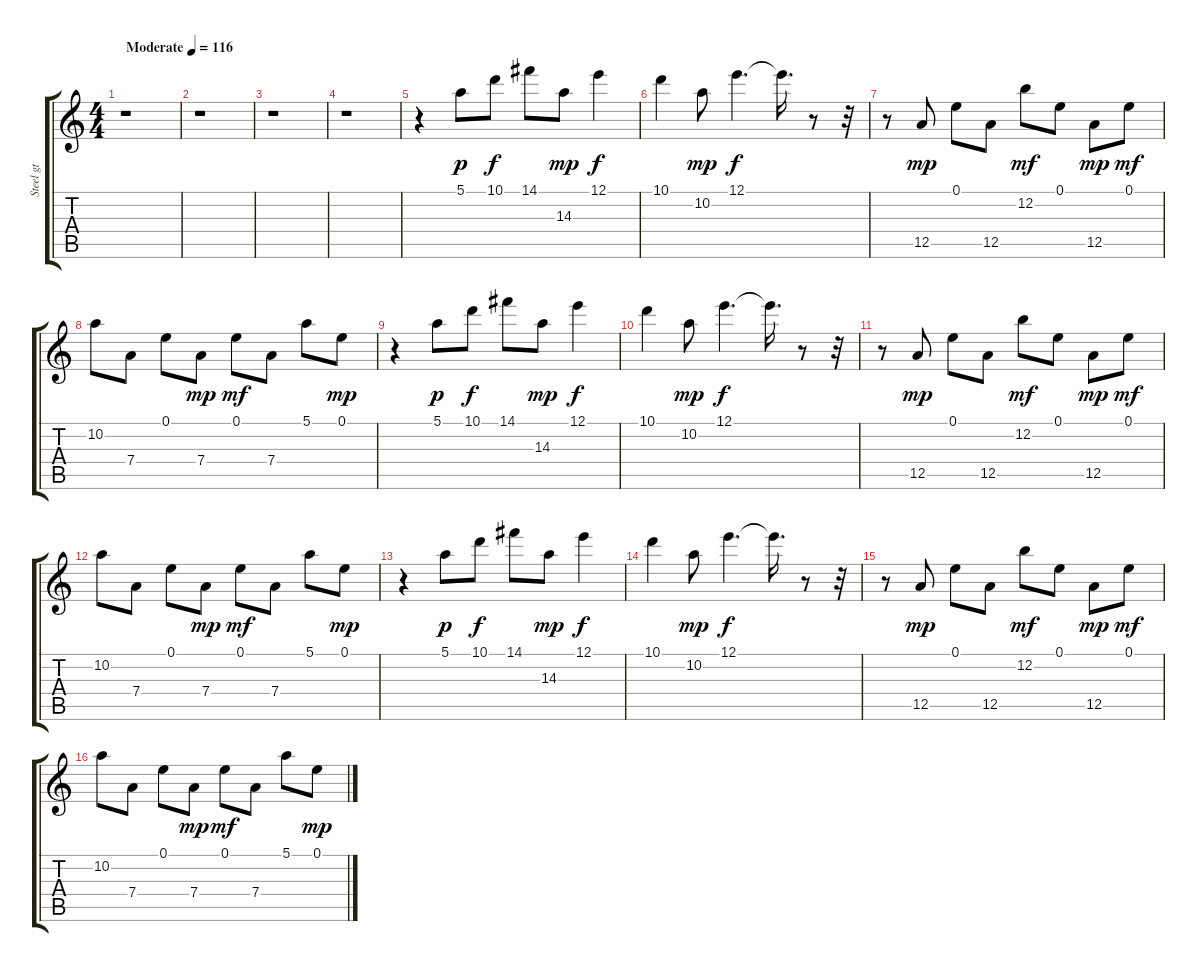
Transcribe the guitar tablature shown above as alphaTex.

\track ("Steel gt" "Steel gt") {instrument acousticguitarsteel}
\staff {score tabs}
\tuning (E4 B3 G3 D3 A2 E2) {hide}
\ts (4 4)
\tempo (116 "Moderate")
\clef g2
\ks c
r.1{dy p instrument acousticguitarsteel} |
r.1 |
r.1 |
r.1 |
r.4 5.1.8 10.1.8{dy f} 14.1.8 14.3.8{dy mp} 12.1.4{dy f} |
10.1.4 10.2.8{dy mp} 12.1.4{d dy f} 12.1{t}.16{d} r.8 r.32 |
r.8 12.5.8{dy mp} 0.1.8 12.5.8 12.2.8{dy mf} 0.1.8 12.5.8{dy mp} 0.1.8{dy mf} |
10.2.8 7.4.8 0.1.8 7.4.8{dy mp} 0.1.8{dy mf} 7.4.8 5.1.8 0.1.8{dy mp} |
r.4 5.1.8{dy p} 10.1.8{dy f} 14.1.8 14.3.8{dy mp} 12.1.4{dy f} |
10.1.4 10.2.8{dy mp} 12.1.4{d dy f} 12.1{t}.16{d} r.8 r.32 |
r.8 12.5.8{dy mp} 0.1.8 12.5.8 12.2.8{dy mf} 0.1.8 12.5.8{dy mp} 0.1.8{dy mf} |
10.2.8 7.4.8 0.1.8 7.4.8{dy mp} 0.1.8{dy mf} 7.4.8 5.1.8 0.1.8{dy mp} |
r.4 5.1.8{dy p} 10.1.8{dy f} 14.1.8 14.3.8{dy mp} 12.1.4{dy f} |
10.1.4 10.2.8{dy mp} 12.1.4{d dy f} 12.1{t}.16{d} r.8 r.32 |
r.8 12.5.8{dy mp} 0.1.8 12.5.8 12.2.8{dy mf} 0.1.8 12.5.8{dy mp} 0.1.8{dy mf} |
10.2.8 7.4.8 0.1.8 7.4.8{dy mp} 0.1.8{dy mf} 7.4.8 5.1.8 0.1.8{dy mp}
